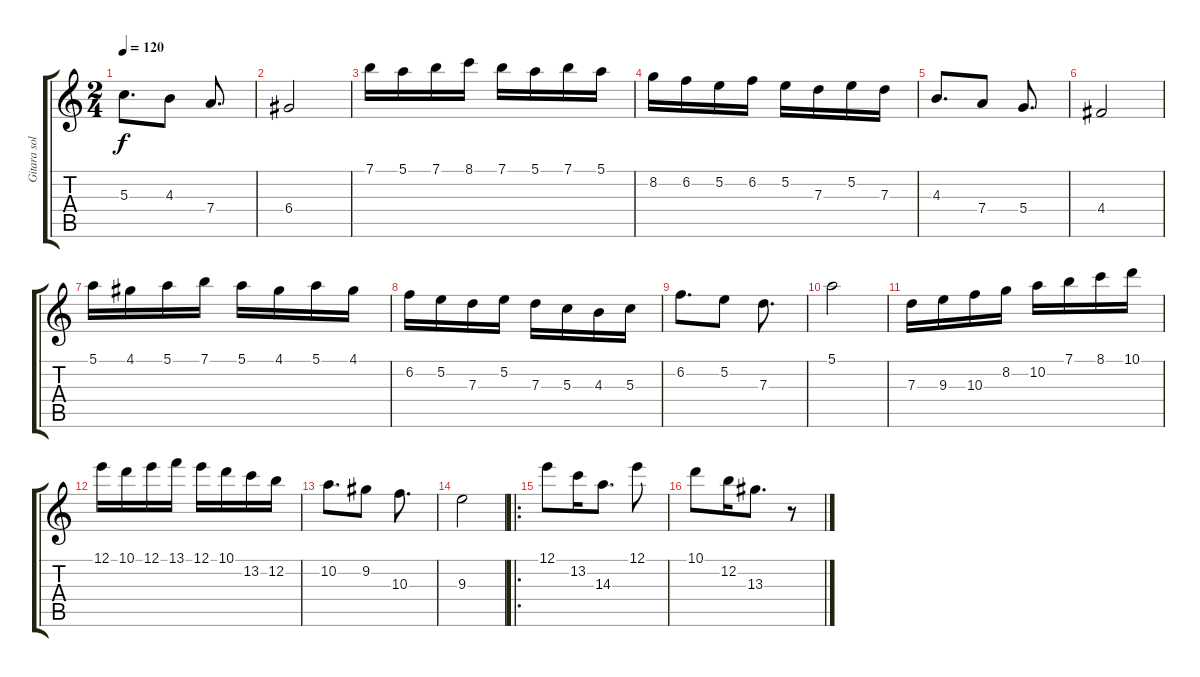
\track ("Gitara solo" "Gitara sol") {instrument acousticguitarsteel bank 1}
\staff {score tabs}
\tuning (E4 B3 G3 D3 A2 E2) {hide}
\ts (2 4)
\tempo 120
\clef g2
\ks aminor
5.3.8{d dy f} 4.3.8 7.4.8{d} |
6.4.2 |
7.1.16 5.1.16 7.1.16 8.1.16 7.1.16 5.1.16 7.1.16 5.1.16 |
8.2.16 6.2.16 5.2.16 6.2.16 5.2.16 7.3.16 5.2.16 7.3.16 |
4.3.8{d} 7.4.8 5.4.8{d} |
4.4.2 |
5.1.16 4.1.16 5.1.16 7.1.16 5.1.16 4.1.16 5.1.16 4.1.16 |
6.2.16 5.2.16 7.3.16 5.2.16 7.3.16 5.3.16 4.3.16 5.3.16 |
6.2.8{d} 5.2.8 7.3.8{d} |
5.1.2 |
7.3.16 9.3.16 10.3.16 8.2.16 10.2.16 7.1.16 8.1.16 10.1.16 |
12.1.16 10.1.16 12.1.16 13.1.16 12.1.16 10.1.16 13.2.16 12.2.16 |
10.2.8{d} 9.2.8 10.3.8{d} |
9.3.2 |
\ro
12.1.8 13.2.16 14.3.8{d} 12.1.8 |
10.1.8 12.2.16 13.3.8{d} r.8
